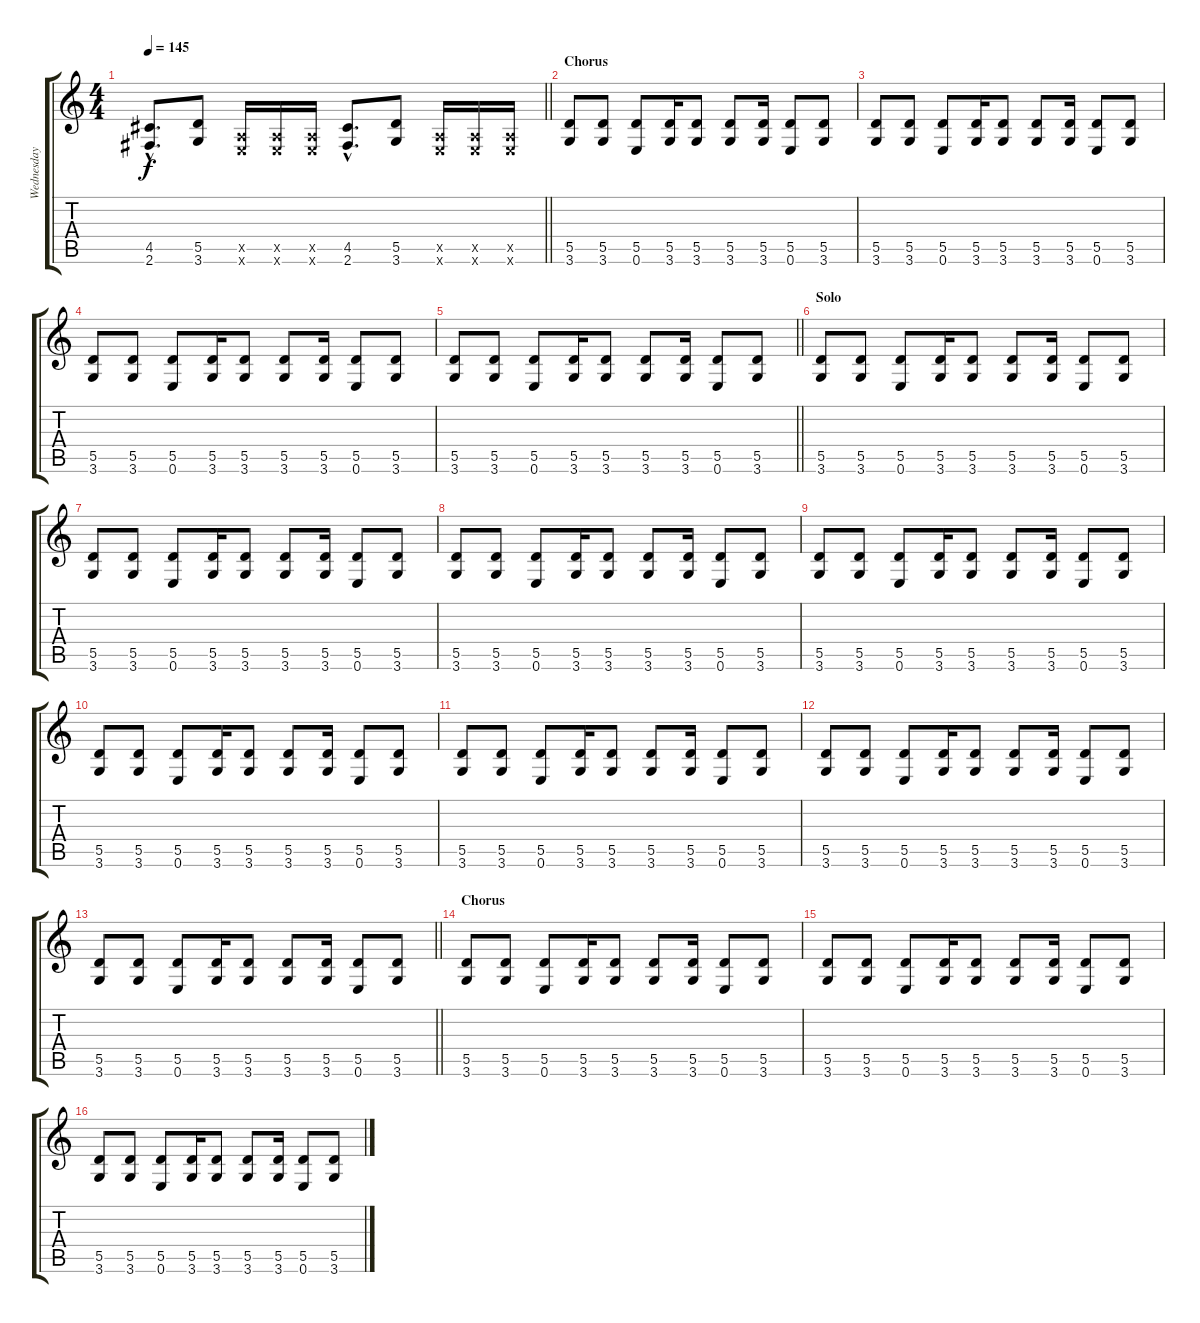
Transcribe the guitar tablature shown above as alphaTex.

\track ("Wednesday 13 - Rhthym Guitar" "Wednesday ") {instrument distortionguitar}
\staff {score tabs}
\tuning (E4 B3 G3 D3 A2 E2) {hide}
\ts (4 4)
\tempo 145
\clef g2
\barLineRight lightlight
\ks c
(4.5{hac} 2.6{hac}).8{d dy f} (5.5 3.6).8 (0.5{x} 0.6{x}).16 (0.5{x} 0.6{x}).16 (0.5{x} 0.6{x}).16 (4.5{hac} 2.6{hac}).8{d} (5.5 3.6).8 (0.5{x} 0.6{x}).16 (0.5{x} 0.6{x}).16 (0.5{x} 0.6{x}).16 |
\section ("" "Chorus")
(5.5 3.6).8 (5.5 3.6).8 (5.5 0.6).8 (5.5 3.6).16 (5.5 3.6).8 (5.5 3.6).8 (5.5 3.6).16 (5.5 0.6).8 (5.5 3.6).8 |
(5.5 3.6).8 (5.5 3.6).8 (5.5 0.6).8 (5.5 3.6).16 (5.5 3.6).8 (5.5 3.6).8 (5.5 3.6).16 (5.5 0.6).8 (5.5 3.6).8 |
(5.5 3.6).8 (5.5 3.6).8 (5.5 0.6).8 (5.5 3.6).16 (5.5 3.6).8 (5.5 3.6).8 (5.5 3.6).16 (5.5 0.6).8 (5.5 3.6).8 |
\barLineRight lightlight
(5.5 3.6).8 (5.5 3.6).8 (5.5 0.6).8 (5.5 3.6).16 (5.5 3.6).8 (5.5 3.6).8 (5.5 3.6).16 (5.5 0.6).8 (5.5 3.6).8 |
\section ("" "Solo")
(5.5 3.6).8 (5.5 3.6).8 (5.5 0.6).8 (5.5 3.6).16 (5.5 3.6).8 (5.5 3.6).8 (5.5 3.6).16 (5.5 0.6).8 (5.5 3.6).8 |
(5.5 3.6).8 (5.5 3.6).8 (5.5 0.6).8 (5.5 3.6).16 (5.5 3.6).8 (5.5 3.6).8 (5.5 3.6).16 (5.5 0.6).8 (5.5 3.6).8 |
(5.5 3.6).8 (5.5 3.6).8 (5.5 0.6).8 (5.5 3.6).16 (5.5 3.6).8 (5.5 3.6).8 (5.5 3.6).16 (5.5 0.6).8 (5.5 3.6).8 |
(5.5 3.6).8 (5.5 3.6).8 (5.5 0.6).8 (5.5 3.6).16 (5.5 3.6).8 (5.5 3.6).8 (5.5 3.6).16 (5.5 0.6).8 (5.5 3.6).8 |
(5.5 3.6).8 (5.5 3.6).8 (5.5 0.6).8 (5.5 3.6).16 (5.5 3.6).8 (5.5 3.6).8 (5.5 3.6).16 (5.5 0.6).8 (5.5 3.6).8 |
(5.5 3.6).8 (5.5 3.6).8 (5.5 0.6).8 (5.5 3.6).16 (5.5 3.6).8 (5.5 3.6).8 (5.5 3.6).16 (5.5 0.6).8 (5.5 3.6).8 |
(5.5 3.6).8 (5.5 3.6).8 (5.5 0.6).8 (5.5 3.6).16 (5.5 3.6).8 (5.5 3.6).8 (5.5 3.6).16 (5.5 0.6).8 (5.5 3.6).8 |
\barLineRight lightlight
(5.5 3.6).8 (5.5 3.6).8 (5.5 0.6).8 (5.5 3.6).16 (5.5 3.6).8 (5.5 3.6).8 (5.5 3.6).16 (5.5 0.6).8 (5.5 3.6).8 |
\section ("" "Chorus")
(5.5 3.6).8 (5.5 3.6).8 (5.5 0.6).8 (5.5 3.6).16 (5.5 3.6).8 (5.5 3.6).8 (5.5 3.6).16 (5.5 0.6).8 (5.5 3.6).8 |
(5.5 3.6).8 (5.5 3.6).8 (5.5 0.6).8 (5.5 3.6).16 (5.5 3.6).8 (5.5 3.6).8 (5.5 3.6).16 (5.5 0.6).8 (5.5 3.6).8 |
(5.5 3.6).8 (5.5 3.6).8 (5.5 0.6).8 (5.5 3.6).16 (5.5 3.6).8 (5.5 3.6).8 (5.5 3.6).16 (5.5 0.6).8 (5.5 3.6).8
